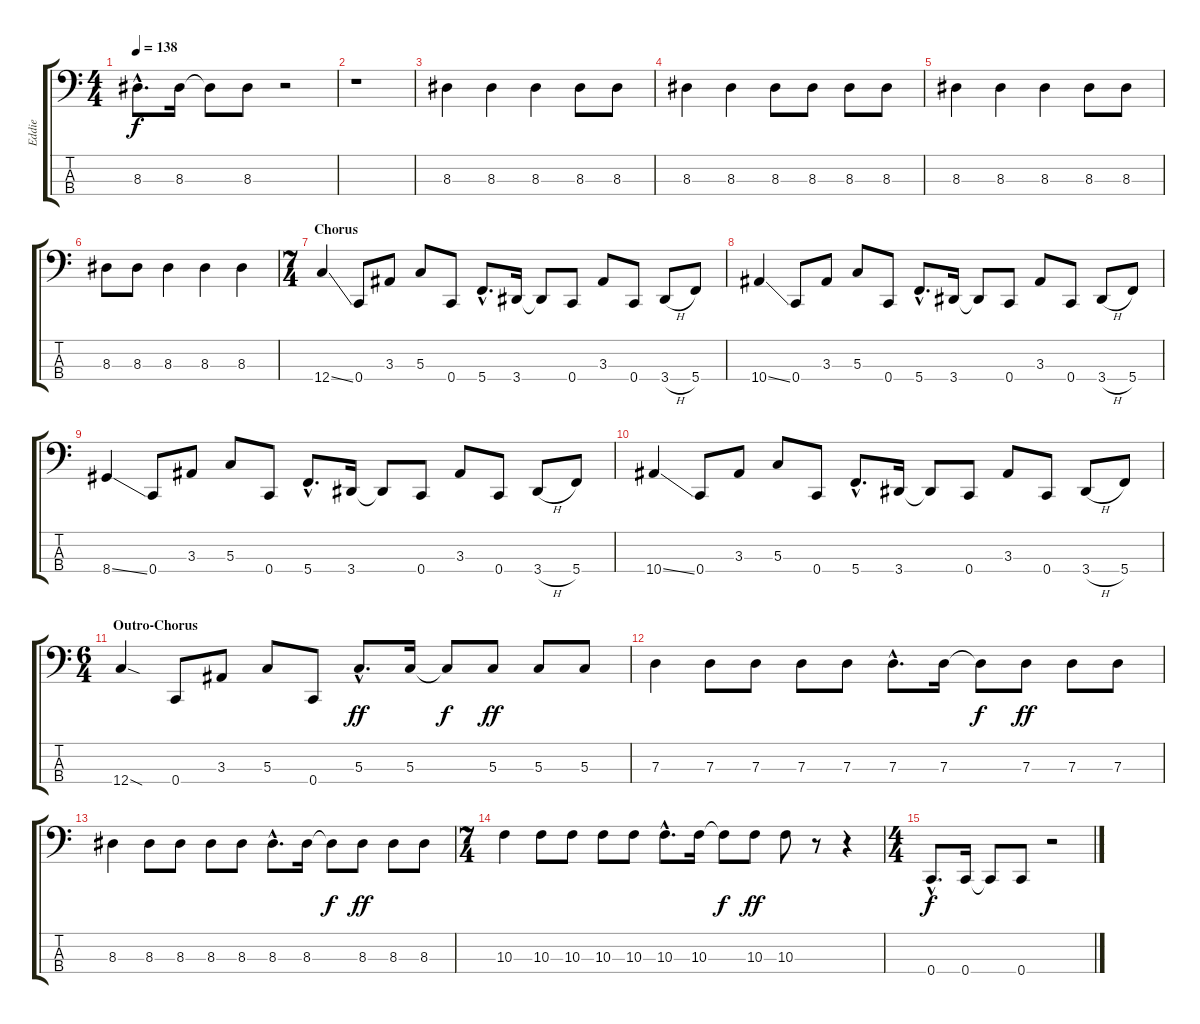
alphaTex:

\track ("Eddie" "Eddie") {instrument electricbasspick}
\staff {score tabs}
\tuning (F2 C2 G1 C1) {hide}
\ts (4 4)
\tempo 138
\clef f4
\ks c
8.3{hac}.8{d dy f} 8.3.16 8.3{t}.8 8.3.8 r.2 |
r.1 |
8.3.4 8.3.4 8.3.4 8.3.8 8.3.8 |
8.3.4 8.3.4 8.3.8 8.3.8 8.3.8 8.3.8 |
8.3.4 8.3.4 8.3.4 8.3.8 8.3.8 |
8.3.8 8.3.8 8.3.4 8.3.4 8.3.4 |
\ts (7 4)
\section ("" "Chorus")
12.4{ss}.4 0.4.8 3.3.8 5.3.8 0.4.8 5.4{hac}.8{d} 3.4.16 3.4{t}.8 0.4.8 3.3.8 0.4.8 3.4{h}.8 5.4.8 |
10.4{ss}.4 0.4.8 3.3.8 5.3.8 0.4.8 5.4{hac}.8{d} 3.4.16 3.4{t}.8 0.4.8 3.3.8 0.4.8 3.4{h}.8 5.4.8 |
8.4{ss}.4 0.4.8 3.3.8 5.3.8 0.4.8 5.4{hac}.8{d} 3.4.16 3.4{t}.8 0.4.8 3.3.8 0.4.8 3.4{h}.8 5.4.8 |
10.4{ss}.4 0.4.8 3.3.8 5.3.8 0.4.8 5.4{hac}.8{d} 3.4.16 3.4{t}.8 0.4.8 3.3.8 0.4.8 3.4{h}.8 5.4.8 |
\ts (6 4)
\section ("" "Outro-Chorus")
12.4{sod}.4 0.4.8 3.3.8 5.3.8 0.4.8 5.3{hac}.8{d dy ff} 5.3.16 5.3{t}.8{dy f} 5.3.8{dy ff} 5.3.8 5.3.8 |
7.3.4 7.3.8 7.3.8 7.3.8 7.3.8 7.3{hac}.8{d} 7.3.16 7.3{t}.8{dy f} 7.3.8{dy ff} 7.3.8 7.3.8 |
8.3.4 8.3.8 8.3.8 8.3.8 8.3.8 8.3{hac}.8{d} 8.3.16 8.3{t}.8{dy f} 8.3.8{dy ff} 8.3.8 8.3.8 |
\ts (7 4)
10.3.4 10.3.8 10.3.8 10.3.8 10.3.8 10.3{hac}.8{d} 10.3.16 10.3{t}.8{dy f} 10.3.8{dy ff} 10.3.8 r.8 r.4 |
\ts (4 4)
0.4{hac}.8{d dy f} 0.4.16 0.4{t}.8 0.4.8 r.2
